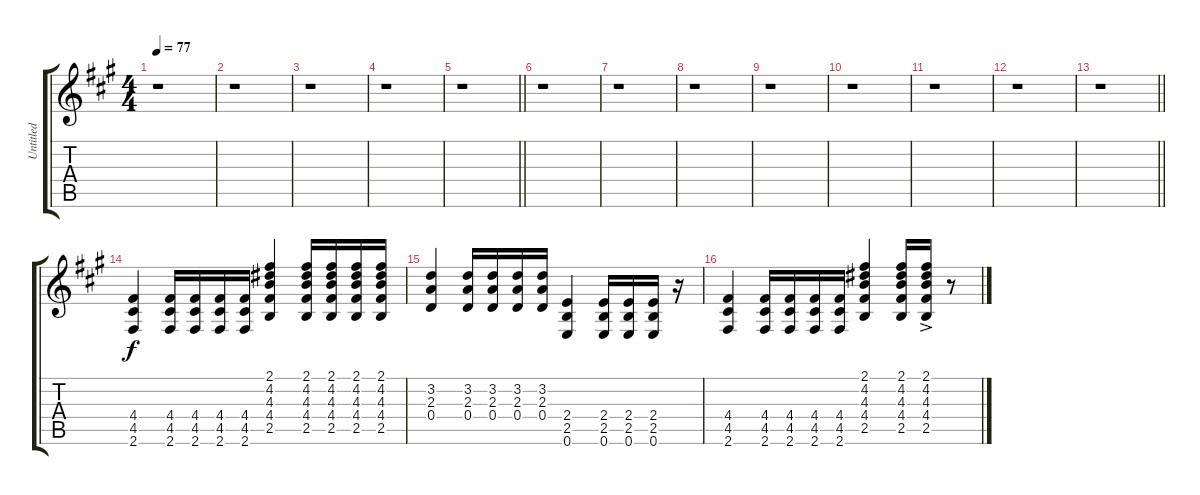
\track ("Untitled" "Untitled") {instrument acousticguitarsteel}
\staff {score tabs}
\tuning (E4 B3 G3 D3 A2 E2) {hide}
\ts (4 4)
\tempo 77
\clef g2
\ks a
r.1{dy f instrument acousticguitarsteel} |
r.1 |
r.1 |
r.1 |
\barLineRight lightlight
r.1 |
r.1 |
r.1 |
r.1 |
r.1 |
r.1 |
r.1 |
r.1 |
\barLineRight lightlight
r.1 |
(4.4 4.5 2.6).4 (4.4 4.5 2.6).16 (4.4 4.5 2.6).16 (4.4 4.5 2.6).16 (4.4 4.5 2.6).16 (2.1 4.2 4.3 4.4 2.5).4 (2.1 4.2 4.3 4.4 2.5).16 (2.1 4.2 4.3 4.4 2.5).16 (2.1 4.2 4.3 4.4 2.5).16 (2.1 4.2 4.3 4.4 2.5).16 |
(3.2 2.3 0.4).4 (3.2 2.3 0.4).16 (3.2 2.3 0.4).16 (3.2 2.3 0.4).16 (3.2 2.3 0.4).16 (2.4 2.5 0.6).4 (2.4 2.5 0.6).16 (2.4 2.5 0.6).16 (2.4 2.5 0.6).16 r.16 |
(4.4 4.5 2.6).4 (4.4 4.5 2.6).16 (4.4 4.5 2.6).16 (4.4 4.5 2.6).16 (4.4 4.5 2.6).16 (2.1 4.2 4.3 4.4 2.5).4 (2.1 4.2 4.3 4.4 2.5).16 (2.1{ac} 4.2{ac} 4.3{ac} 4.4{ac} 2.5{ac}).16 r.8
